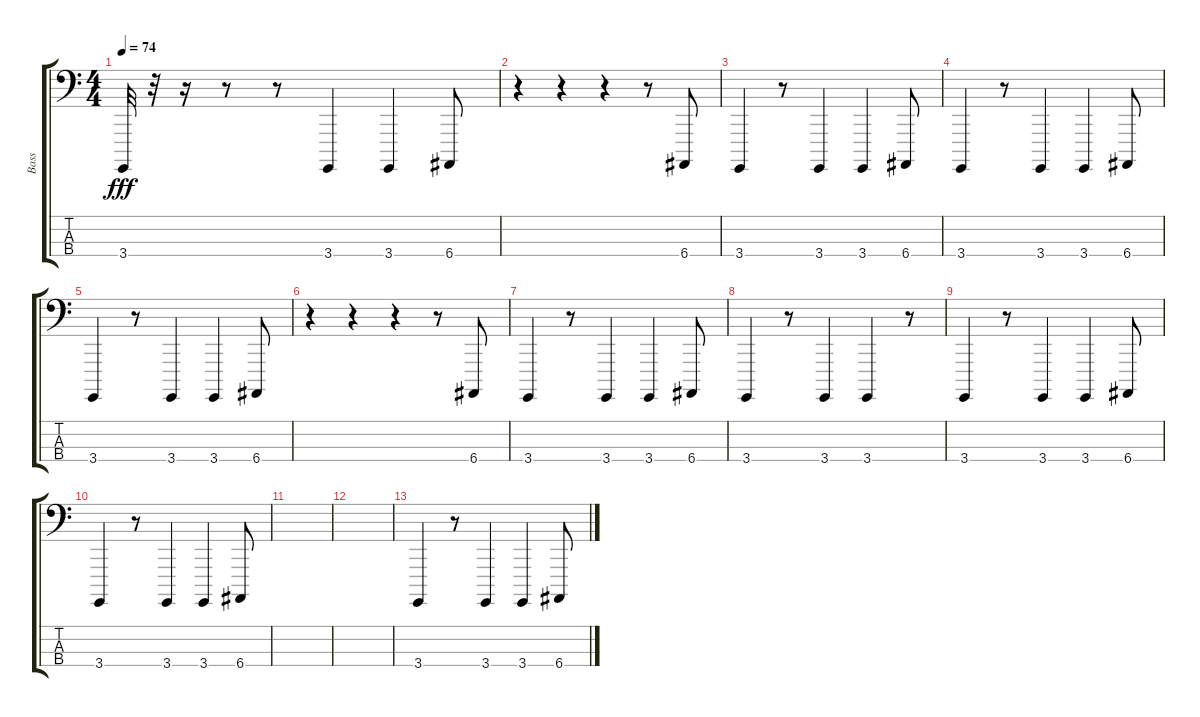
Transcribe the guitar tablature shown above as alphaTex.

\track ("Bass" "Bass") {instrument lead8bassandlead}
\staff {score tabs}
\tuning (G1 D1 A0 E0) {hide}
\ts (4 4)
\tempo 74
\clef f4
\ks c
3.4.32{dy fff} r.32 r.16 r.8 r.8 3.4.4 3.4.4 6.4.8 |
r.4 r.4 r.4 r.8 6.4.8 |
3.4.4 r.8 3.4.4 3.4.4 6.4.8 |
3.4.4 r.8 3.4.4 3.4.4 6.4.8 |
3.4.4 r.8 3.4.4 3.4.4 6.4.8 |
r.4 r.4 r.4 r.8 6.4.8 |
3.4.4 r.8 3.4.4 3.4.4 6.4.8 |
3.4.4 r.8 3.4.4 3.4.4 r.8 |
3.4.4 r.8 3.4.4 3.4.4 6.4.8 |
3.4.4 r.8 3.4.4 3.4.4 6.4.8 |
|
|
3.4.4 r.8 3.4.4 3.4.4 6.4.8
